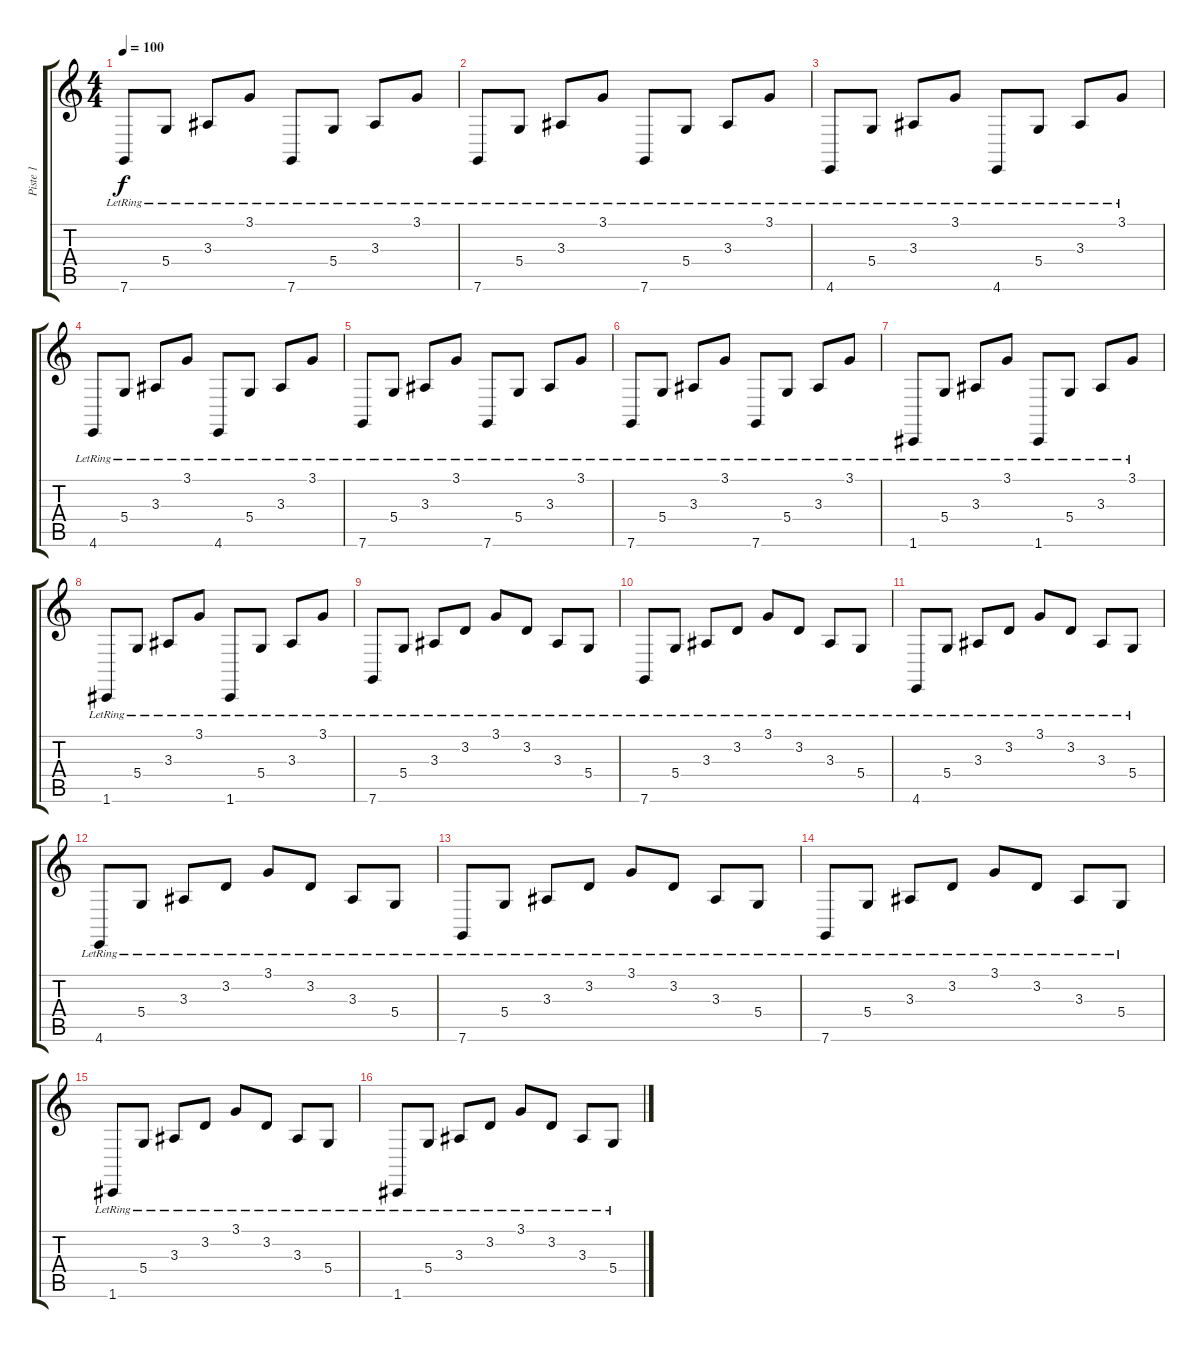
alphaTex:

\track ("Piste 1" "Piste 1") {instrument acousticgrandpiano}
\staff {score tabs}
\tuning (E4 B3 G3 D3 A2 C2) {hide}
\ts (4 4)
\tempo 100
\clef g2
\ks c
7.6{lr}.8{dy f} 5.4{lr}.8 3.3{lr}.8 3.1{lr}.8 7.6{lr}.8 5.4{lr}.8 3.3{lr}.8 3.1{lr}.8 |
7.6{lr}.8 5.4{lr}.8 3.3{lr}.8 3.1{lr}.8 7.6{lr}.8 5.4{lr}.8 3.3{lr}.8 3.1{lr}.8 |
4.6{lr}.8 5.4{lr}.8 3.3{lr}.8 3.1{lr}.8 4.6{lr}.8 5.4{lr}.8 3.3{lr}.8 3.1{lr}.8 |
4.6{lr}.8 5.4{lr}.8 3.3{lr}.8 3.1{lr}.8 4.6{lr}.8 5.4{lr}.8 3.3{lr}.8 3.1{lr}.8 |
7.6{lr}.8 5.4{lr}.8 3.3{lr}.8 3.1{lr}.8 7.6{lr}.8 5.4{lr}.8 3.3{lr}.8 3.1{lr}.8 |
7.6{lr}.8 5.4{lr}.8 3.3{lr}.8 3.1{lr}.8 7.6{lr}.8 5.4{lr}.8 3.3{lr}.8 3.1{lr}.8 |
1.6{lr}.8 5.4{lr}.8 3.3{lr}.8 3.1{lr}.8 1.6{lr}.8 5.4{lr}.8 3.3{lr}.8 3.1{lr}.8 |
1.6{lr}.8 5.4{lr}.8 3.3{lr}.8 3.1{lr}.8 1.6{lr}.8 5.4{lr}.8 3.3{lr}.8 3.1{lr}.8 |
7.6{lr}.8 5.4{lr}.8 3.3{lr}.8 3.2{lr}.8 3.1{lr}.8 3.2{lr}.8 3.3{lr}.8 5.4{lr}.8 |
7.6{lr}.8 5.4{lr}.8 3.3{lr}.8 3.2{lr}.8 3.1{lr}.8 3.2{lr}.8 3.3{lr}.8 5.4{lr}.8 |
4.6{lr}.8 5.4{lr}.8 3.3{lr}.8 3.2{lr}.8 3.1{lr}.8 3.2{lr}.8 3.3{lr}.8 5.4{lr}.8 |
4.6{lr}.8 5.4{lr}.8 3.3{lr}.8 3.2{lr}.8 3.1{lr}.8 3.2{lr}.8 3.3{lr}.8 5.4{lr}.8 |
7.6{lr}.8 5.4{lr}.8 3.3{lr}.8 3.2{lr}.8 3.1{lr}.8 3.2{lr}.8 3.3{lr}.8 5.4{lr}.8 |
7.6{lr}.8 5.4{lr}.8 3.3{lr}.8 3.2{lr}.8 3.1{lr}.8 3.2{lr}.8 3.3{lr}.8 5.4{lr}.8 |
1.6{lr}.8 5.4{lr}.8 3.3{lr}.8 3.2{lr}.8 3.1{lr}.8 3.2{lr}.8 3.3{lr}.8 5.4{lr}.8 |
1.6{lr}.8 5.4{lr}.8 3.3{lr}.8 3.2{lr}.8 3.1{lr}.8 3.2{lr}.8 3.3{lr}.8 5.4{lr}.8
